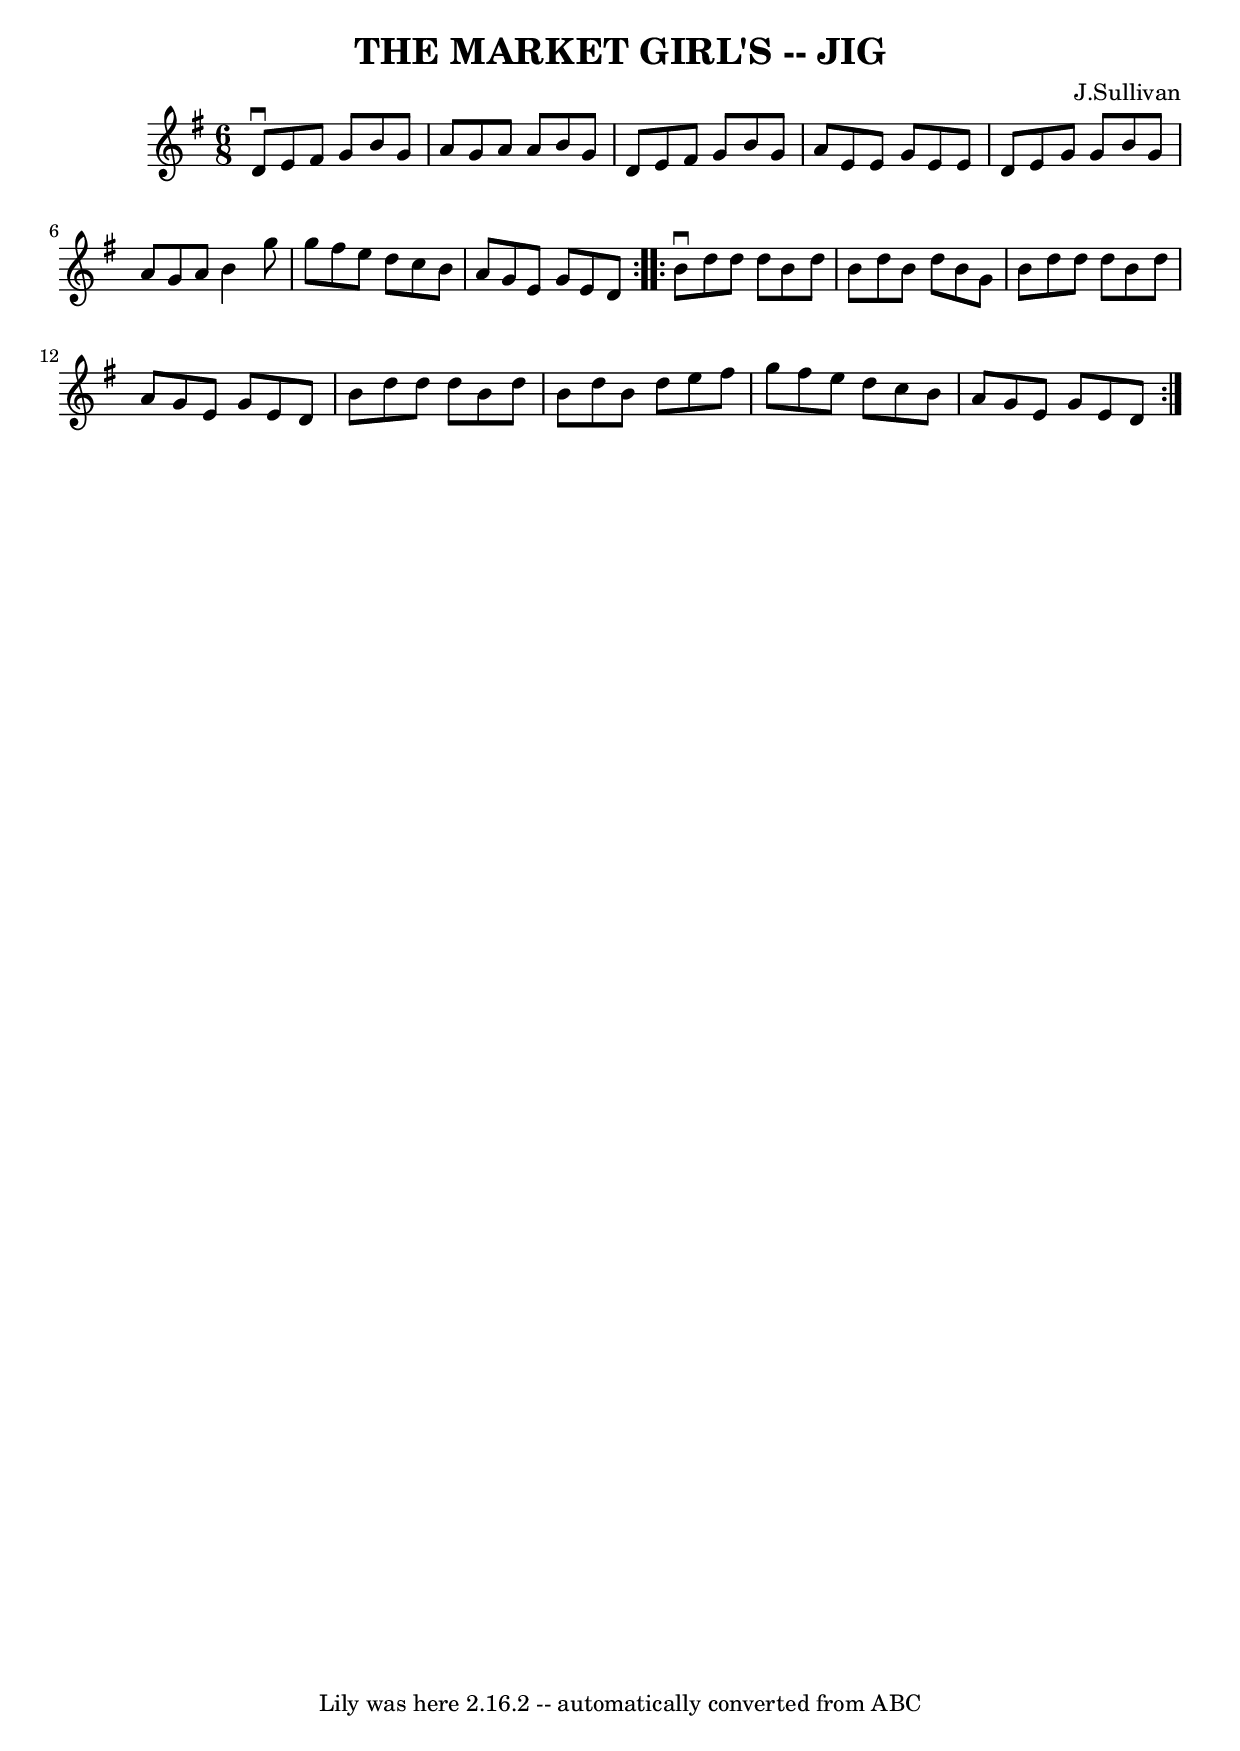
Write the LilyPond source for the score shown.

\version "2.7.40"
\include "Mammoth.ily"
\header {
	book = "Ryan's Mammoth Collection of Fiddle Tunes"
	composer = "J.Sullivan"
	crossRefNumber = "1"
	footnotes = ""
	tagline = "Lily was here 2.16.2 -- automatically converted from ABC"
	title = "THE MARKET GIRL'S -- JIG"
}
voicedefault =  {
\set Score.defaultBarType = "empty"

\repeat volta 2 {
\time 6/8 \key g \major d'8^\downbow e'8 fis'8 g'8 b'8 g'8    
|
 a'8 g'8 a'8 a'8 b'8 g'8    |
 d'8 e'8    
fis'8 g'8 b'8 g'8    |
 a'8 e'8 e'8 g'8 e'8 e'8 
       |
 d'8 e'8 g'8 g'8 b'8 g'8    |
 a'8    
g'8 a'8 b'4 g''8    |
 g''8 fis''8 e''8 d''8 c''8  
 b'8    |
 a'8 g'8 e'8 g'8 e'8 d'8    }     
\repeat volta 2 { b'8^\downbow d''8 d''8 d''8 b'8 d''8    
|
 b'8 d''8 b'8 d''8 b'8 g'8    |
 b'8 d''8   
 d''8 d''8 b'8 d''8    |
 a'8 g'8 e'8 g'8 e'8    
d'8        |
 b'8 d''8 d''8 d''8 b'8 d''8    |
   
b'8 d''8 b'8 d''8 e''8 fis''8    |
 g''8 fis''8    
e''8 d''8 c''8 b'8    |
 a'8 g'8 e'8 g'8 e'8    
d'8    }   
}

\score{
    <<

	\context Staff="default"
	{
	    \voicedefault 
	}

    >>
	\layout {
	}
	\midi {}
}
